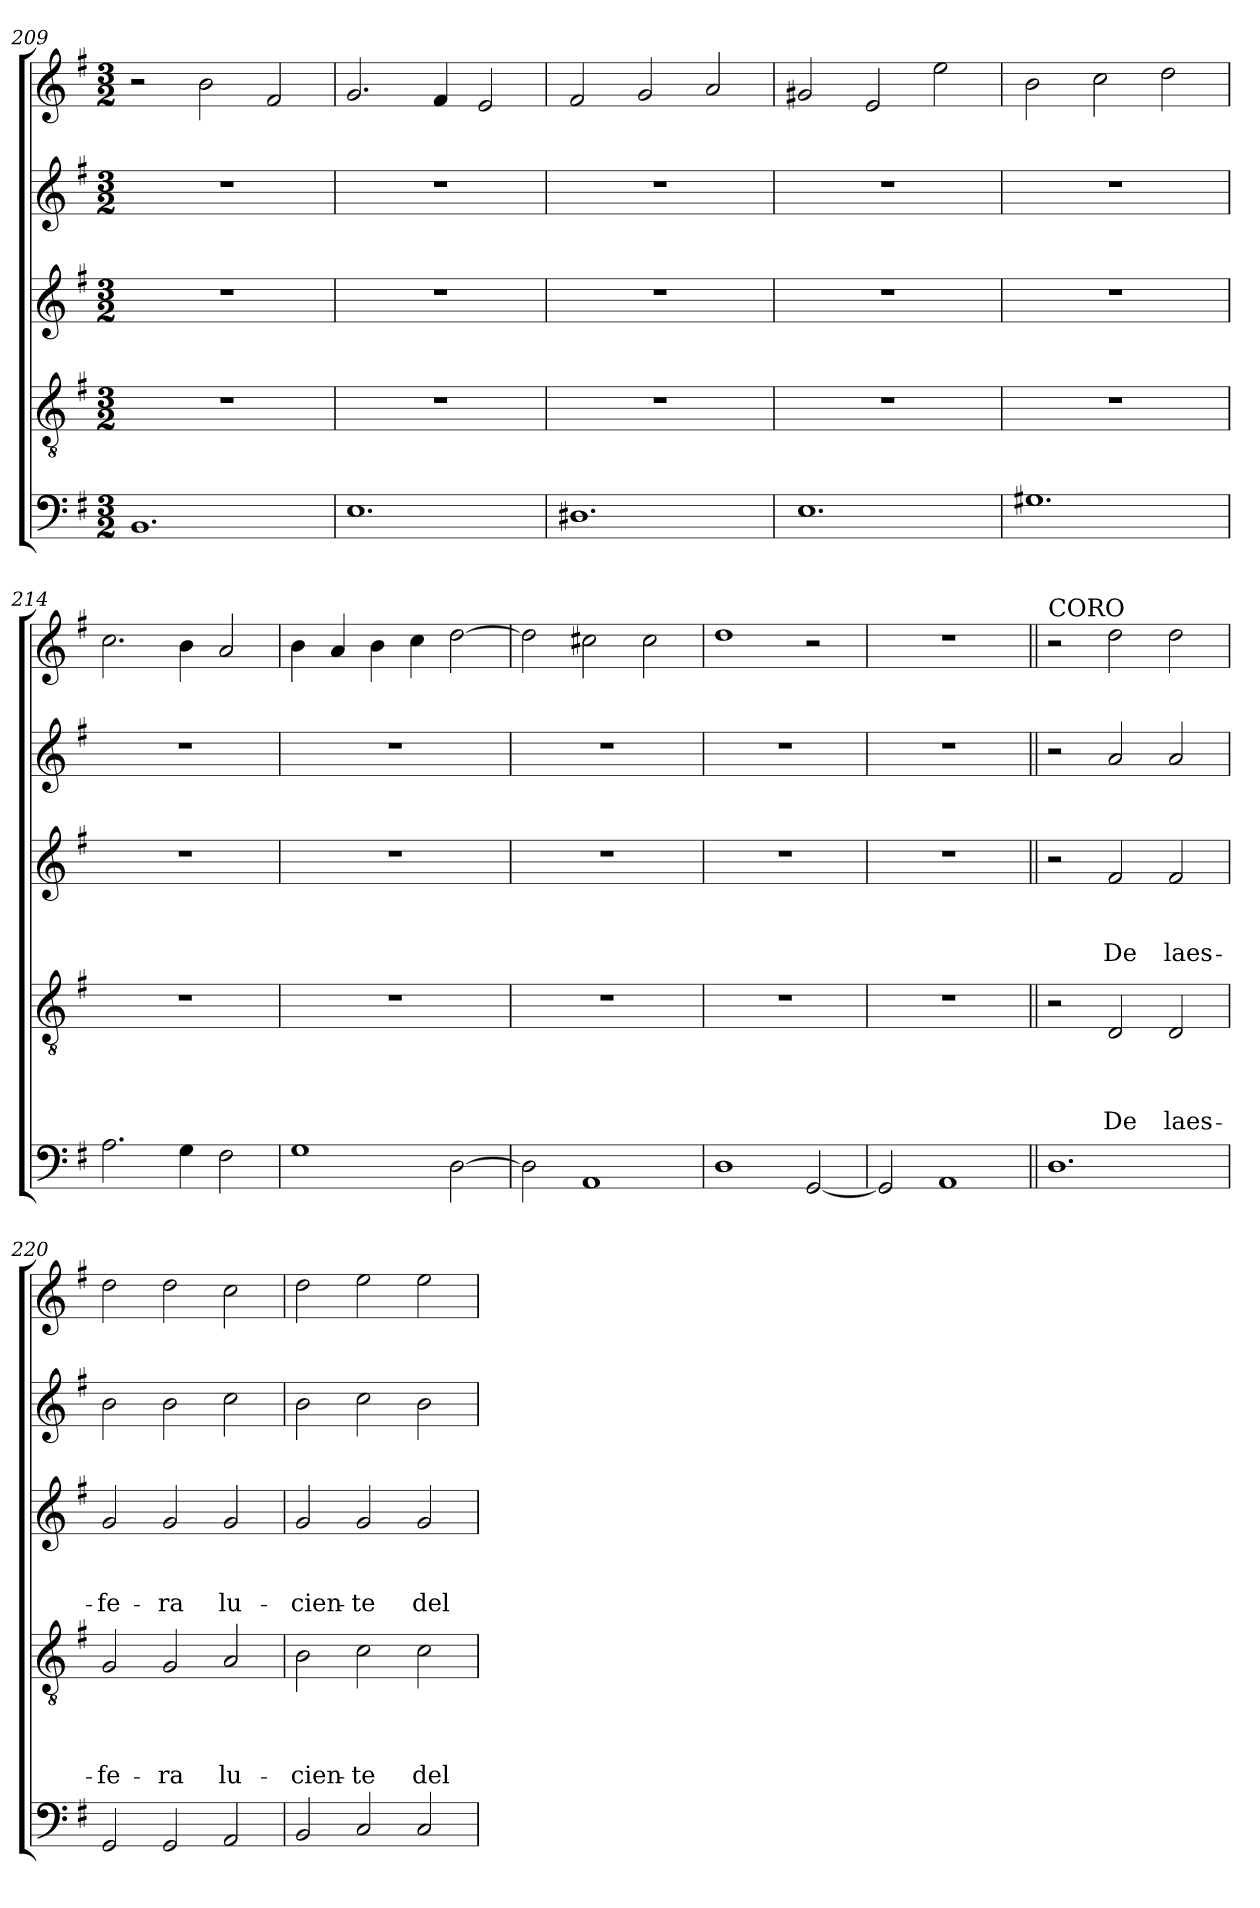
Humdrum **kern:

**kern	**kern	**text	**text	**text	**text	**kern	**text	**text	**text	**kern	**kern
*part5	*part4	*part4	*part4	*part4	*part4	*part3	*part3	*part3	*part3	*part2	*part1
*staff5	*staff4	*staff4	*staff4	*staff4	*staff4	*staff3	*staff3	*staff3	*staff3	*staff2	*staff1
*clefF4	*clefGv2	*	*	*	*	*clefG2	*	*	*	*clefG2	*clefG2
*k[f#]	*k[f#]	*	*	*	*	*k[f#]	*	*	*	*k[f#]	*k[f#]
*G:	*G:	*	*	*	*	*G:	*	*	*	*G:	*G:
*M3/2	*M3/2	*	*	*	*	*M3/2	*	*	*	*M3/2	*M3/2
=209	=209	=209	=209	=209	=209	=209	=209	=209	=209	=209	=209
!	!LO:N:vis=1	!	!	!	!	!LO:N:vis=1	!	!	!	!LO:N:vis=1	!
1.BB	1.r	.	.	.	.	1.r	.	.	.	1.r	2r
.	.	.	.	.	.	.	.	.	.	.	2b\
.	.	.	.	.	.	.	.	.	.	.	2f#/
=210	=210	=210	=210	=210	=210	=210	=210	=210	=210	=210	=210
!	!LO:N:vis=1	!	!	!	!	!LO:N:vis=1	!	!	!	!LO:N:vis=1	!
1.E	1.r	.	.	.	.	1.r	.	.	.	1.r	2.g/
.	.	.	.	.	.	.	.	.	.	.	4f#/
.	.	.	.	.	.	.	.	.	.	.	2e/
=211	=211	=211	=211	=211	=211	=211	=211	=211	=211	=211	=211
!	!LO:N:vis=1	!	!	!	!	!LO:N:vis=1	!	!	!	!LO:N:vis=1	!
1.D#X	1.r	.	.	.	.	1.r	.	.	.	1.r	2f#/
.	.	.	.	.	.	.	.	.	.	.	2g/
.	.	.	.	.	.	.	.	.	.	.	2a/
!!LO:LB:g=z
=212	=212	=212	=212	=212	=212	=212	=212	=212	=212	=212	=212
!	!LO:N:vis=1	!	!	!	!	!LO:N:vis=1	!	!	!	!LO:N:vis=1	!
1.E	1.r	.	.	.	.	1.r	.	.	.	1.r	2g#X/
.	.	.	.	.	.	.	.	.	.	.	2e/
.	.	.	.	.	.	.	.	.	.	.	2ee\
!!LO:LB:g=z
=213	=213	=213	=213	=213	=213	=213	=213	=213	=213	=213	=213
!	!LO:N:vis=1	!	!	!	!	!LO:N:vis=1	!	!	!	!LO:N:vis=1	!
1.G#X	1.r	.	.	.	.	1.r	.	.	.	1.r	2b\
.	.	.	.	.	.	.	.	.	.	.	2cc\
.	.	.	.	.	.	.	.	.	.	.	2dd\
=214	=214	=214	=214	=214	=214	=214	=214	=214	=214	=214	=214
!	!LO:N:vis=1	!	!	!	!	!LO:N:vis=1	!	!	!	!LO:N:vis=1	!
2.A\	1.r	.	.	.	.	1.r	.	.	.	1.r	2.cc\
4G\	.	.	.	.	.	.	.	.	.	.	4b\
2F#\	.	.	.	.	.	.	.	.	.	.	2a/
=215	=215	=215	=215	=215	=215	=215	=215	=215	=215	=215	=215
!	!LO:N:vis=1	!	!	!	!	!LO:N:vis=1	!	!	!	!LO:N:vis=1	!
1G	1.r	.	.	.	.	1.r	.	.	.	1.r	4b\
.	.	.	.	.	.	.	.	.	.	.	4a/
.	.	.	.	.	.	.	.	.	.	.	4b\
.	.	.	.	.	.	.	.	.	.	.	4cc\
[>2D\	.	.	.	.	.	.	.	.	.	.	[>2dd\
=216	=216	=216	=216	=216	=216	=216	=216	=216	=216	=216	=216
!	!LO:N:vis=1	!	!	!	!	!LO:N:vis=1	!	!	!	!LO:N:vis=1	!
2D\]	1.r	.	.	.	.	1.r	.	.	.	1.r	2dd\]
1AA	.	.	.	.	.	.	.	.	.	.	2cc#X\
.	.	.	.	.	.	.	.	.	.	.	2cc#\
=217	=217	=217	=217	=217	=217	=217	=217	=217	=217	=217	=217
!	!LO:N:vis=1	!	!	!	!	!LO:N:vis=1	!	!	!	!LO:N:vis=1	!
1D	1.r	.	.	.	.	1.r	.	.	.	1.r	1dd
[<2GG/	.	.	.	.	.	.	.	.	.	.	2r
=218	=218	=218	=218	=218	=218	=218	=218	=218	=218	=218	=218
!	!LO:N:vis=1	!	!	!	!	!LO:N:vis=1	!	!	!	!LO:N:vis=1	!LO:N:vis=1
2GG/]	1.r	.	.	.	.	1.r	.	.	.	1.r	1.r
1AA	.	.	.	.	.	.	.	.	.	.	.
!!LO:LB:g=z
=219||	=219||	=219||	=219||	=219||	=219||	=219||	=219||	=219||	=219||	=219||	=219||
!	!	!	!	!	!	!	!	!	!	!	!LO:TX:a:t=CORO
1.D	2r	.	.	.	.	2r	.	.	.	2r	2r
!	!	!	!	!	!LO:LY:b	!	!	!	!LO:LY:b	!	!
.	2D/	.	.	.	De	2f#/	.	.	De	2a/	2dd\
!	!	!	!	!	!LO:LY:b	!	!	!	!LO:LY:b	!	!
.	2D/	.	.	.	laes-	2f#/	.	.	laes-	2a/	2dd\
=220	=220	=220	=220	=220	=220	=220	=220	=220	=220	=220	=220
!	!	!	!	!	!LO:LY:b	!	!	!	!LO:LY:b	!	!
2GG/	2G/	.	.	.	-fe-	2g/	.	.	-fe-	2b\	2dd\
!	!	!	!	!	!LO:LY:b	!	!	!	!LO:LY:b	!	!
2GG/	2G/	.	.	.	-ra	2g/	.	.	-ra	2b\	2dd\
!	!	!	!	!	!LO:LY:b	!	!	!	!LO:LY:b	!	!
2AA/	2A/	.	.	.	lu-	2g/	.	.	lu-	2cc\	2cc\
=221	=221	=221	=221	=221	=221	=221	=221	=221	=221	=221	=221
!	!	!	!	!	!LO:LY:b	!	!	!	!LO:LY:b	!	!
2BB/	2B\	.	.	.	-cien-	2g/	.	.	-cien-	2b\	2dd\
!	!	!	!	!	!LO:LY:b	!	!	!	!LO:LY:b	!	!
2C/	2c\	.	.	.	-te	2g/	.	.	-te	2cc\	2ee\
!	!	!	!	!	!LO:LY:b	!	!	!	!LO:LY:b	!	!
2C/	2c\	.	.	.	del	2g/	.	.	del	2b\	2ee\
=	=	=	=	=	=	=	=	=	=	=	=
*-	*-	*-	*-	*-	*-	*-	*-	*-	*-	*-	*-
